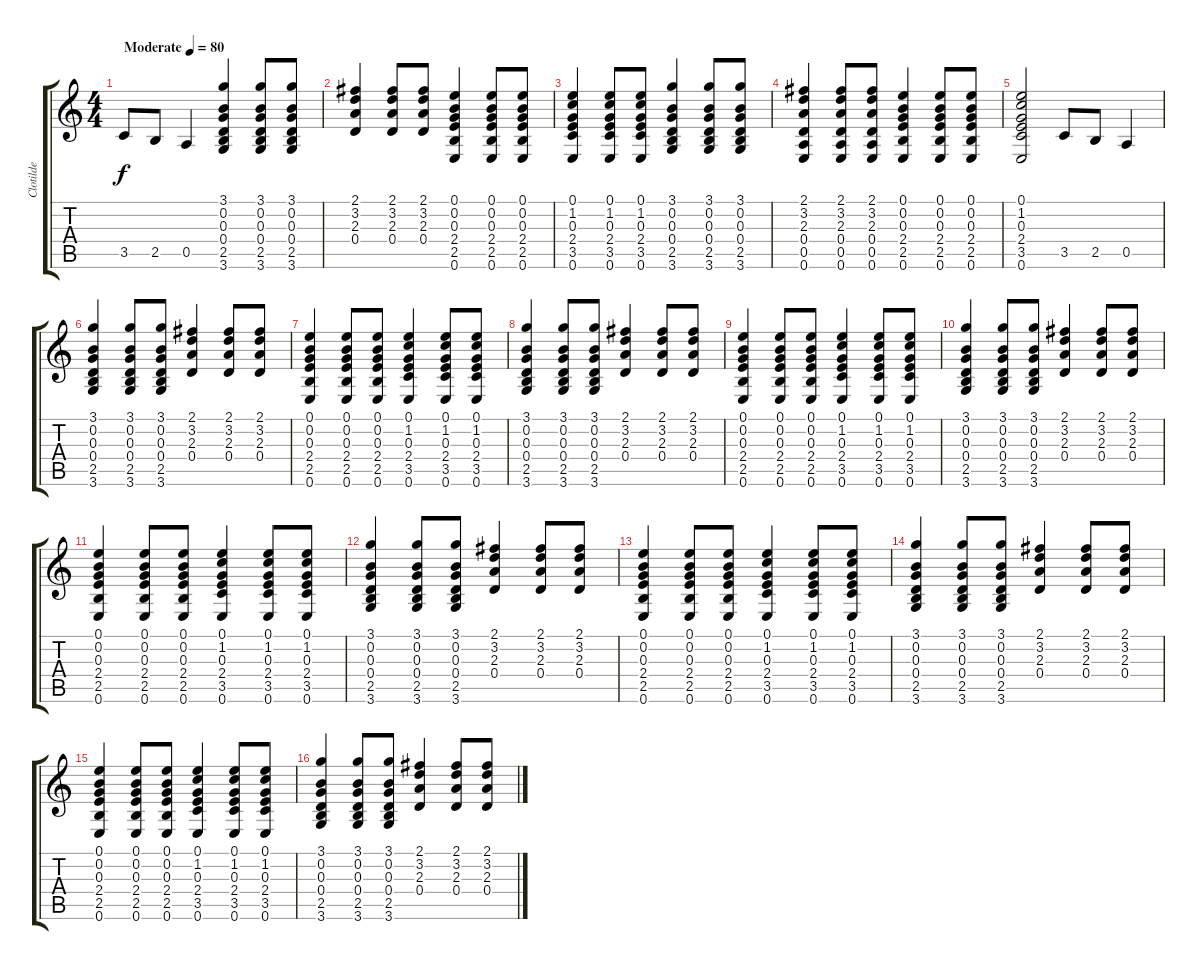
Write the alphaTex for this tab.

\track ("Clotilde" "Clotilde") {instrument acousticguitarsteel}
\staff {score tabs}
\tuning (E4 B3 G3 D3 A2 E2) {hide}
\ts (4 4)
\tempo (80 "Moderate")
\clef g2
\ks c
3.5.8{dy f instrument acousticguitarsteel} 2.5.8 0.5.4 (3.1 0.2 0.3 0.4 2.5 3.6).4 (3.1 0.2 0.3 0.4 2.5 3.6).8 (3.1 0.2 0.3 0.4 2.5 3.6).8 |
(2.1 3.2 2.3 0.4).4 (2.1 3.2 2.3 0.4).8 (2.1 3.2 2.3 0.4).8 (0.1 0.2 0.3 2.4 2.5 0.6).4 (0.1 0.2 0.3 2.4 2.5 0.6).8 (0.1 0.2 0.3 2.4 2.5 0.6).8 |
(0.1 1.2 0.3 2.4 3.5 0.6).4 (0.1 1.2 0.3 2.4 3.5 0.6).8 (0.1 1.2 0.3 2.4 3.5 0.6).8 (3.1 0.2 0.3 0.4 2.5 3.6).4 (3.1 0.2 0.3 0.4 2.5 3.6).8 (3.1 0.2 0.3 0.4 2.5 3.6).8 |
(2.1 3.2 2.3 0.4 0.5 0.6).4 (2.1 3.2 2.3 0.4 0.5 0.6).8 (2.1 3.2 2.3 0.4 0.5 0.6).8 (0.1 0.2 0.3 2.4 2.5 0.6).4 (0.1 0.2 0.3 2.4 2.5 0.6).8 (0.1 0.2 0.3 2.4 2.5 0.6).8 |
(0.1 1.2 0.3 2.4 3.5 0.6).2 3.5.8 2.5.8 0.5.4 |
(3.1 0.2 0.3 0.4 2.5 3.6).4 (3.1 0.2 0.3 0.4 2.5 3.6).8 (3.1 0.2 0.3 0.4 2.5 3.6).8 (2.1 3.2 2.3 0.4).4 (2.1 3.2 2.3 0.4).8 (2.1 3.2 2.3 0.4).8 |
(0.1 0.2 0.3 2.4 2.5 0.6).4 (0.1 0.2 0.3 2.4 2.5 0.6).8 (0.1 0.2 0.3 2.4 2.5 0.6).8 (0.1 1.2 0.3 2.4 3.5 0.6).4 (0.1 1.2 0.3 2.4 3.5 0.6).8 (0.1 1.2 0.3 2.4 3.5 0.6).8 |
(3.1 0.2 0.3 0.4 2.5 3.6).4 (3.1 0.2 0.3 0.4 2.5 3.6).8 (3.1 0.2 0.3 0.4 2.5 3.6).8 (2.1 3.2 2.3 0.4).4 (2.1 3.2 2.3 0.4).8 (2.1 3.2 2.3 0.4).8 |
(0.1 0.2 0.3 2.4 2.5 0.6).4 (0.1 0.2 0.3 2.4 2.5 0.6).8 (0.1 0.2 0.3 2.4 2.5 0.6).8 (0.1 1.2 0.3 2.4 3.5 0.6).4 (0.1 1.2 0.3 2.4 3.5 0.6).8 (0.1 1.2 0.3 2.4 3.5 0.6).8 |
(3.1 0.2 0.3 0.4 2.5 3.6).4 (3.1 0.2 0.3 0.4 2.5 3.6).8 (3.1 0.2 0.3 0.4 2.5 3.6).8 (2.1 3.2 2.3 0.4).4 (2.1 3.2 2.3 0.4).8 (2.1 3.2 2.3 0.4).8 |
(0.1 0.2 0.3 2.4 2.5 0.6).4 (0.1 0.2 0.3 2.4 2.5 0.6).8 (0.1 0.2 0.3 2.4 2.5 0.6).8 (0.1 1.2 0.3 2.4 3.5 0.6).4 (0.1 1.2 0.3 2.4 3.5 0.6).8 (0.1 1.2 0.3 2.4 3.5 0.6).8 |
(3.1 0.2 0.3 0.4 2.5 3.6).4 (3.1 0.2 0.3 0.4 2.5 3.6).8 (3.1 0.2 0.3 0.4 2.5 3.6).8 (2.1 3.2 2.3 0.4).4 (2.1 3.2 2.3 0.4).8 (2.1 3.2 2.3 0.4).8 |
(0.1 0.2 0.3 2.4 2.5 0.6).4 (0.1 0.2 0.3 2.4 2.5 0.6).8 (0.1 0.2 0.3 2.4 2.5 0.6).8 (0.1 1.2 0.3 2.4 3.5 0.6).4 (0.1 1.2 0.3 2.4 3.5 0.6).8 (0.1 1.2 0.3 2.4 3.5 0.6).8 |
(3.1 0.2 0.3 0.4 2.5 3.6).4 (3.1 0.2 0.3 0.4 2.5 3.6).8 (3.1 0.2 0.3 0.4 2.5 3.6).8 (2.1 3.2 2.3 0.4).4 (2.1 3.2 2.3 0.4).8 (2.1 3.2 2.3 0.4).8 |
(0.1 0.2 0.3 2.4 2.5 0.6).4 (0.1 0.2 0.3 2.4 2.5 0.6).8 (0.1 0.2 0.3 2.4 2.5 0.6).8 (0.1 1.2 0.3 2.4 3.5 0.6).4 (0.1 1.2 0.3 2.4 3.5 0.6).8 (0.1 1.2 0.3 2.4 3.5 0.6).8 |
(3.1 0.2 0.3 0.4 2.5 3.6).4 (3.1 0.2 0.3 0.4 2.5 3.6).8 (3.1 0.2 0.3 0.4 2.5 3.6).8 (2.1 3.2 2.3 0.4).4 (2.1 3.2 2.3 0.4).8 (2.1 3.2 2.3 0.4).8
